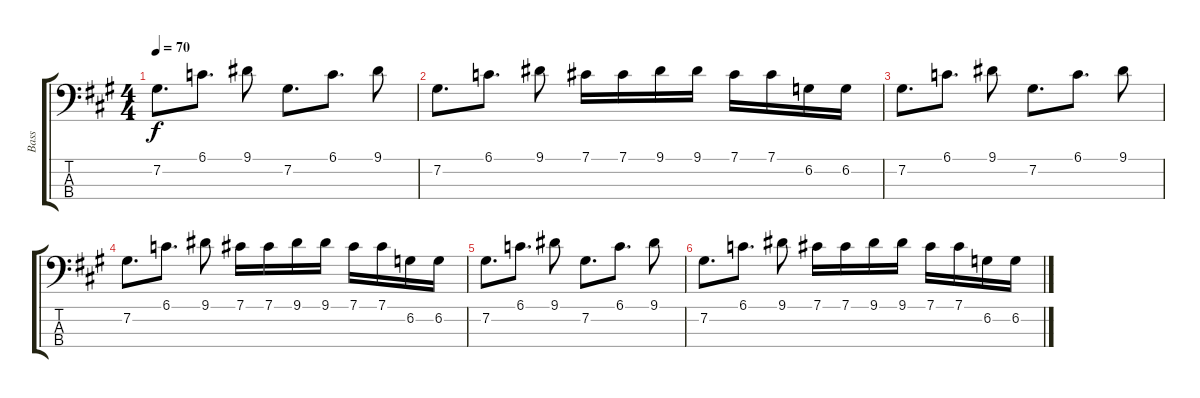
\track ("Bass" "Bass") {instrument electricbassfinger}
\staff {score tabs}
\tuning (Gb2 Db2 Ab1 Eb1) {hide}
\ts (4 4)
\tempo 70
\clef f4
\ks a
7.2.8{d dy f} 6.1.8{d} 9.1.8 7.2.8{d} 6.1.8{d} 9.1.8 |
7.2.8{d} 6.1.8{d} 9.1.8 7.1.16 7.1.16 9.1.16 9.1.16 7.1.16 7.1.16 6.2.16 6.2.16 |
7.2.8{d} 6.1.8{d} 9.1.8 7.2.8{d} 6.1.8{d} 9.1.8 |
7.2.8{d} 6.1.8{d} 9.1.8 7.1.16 7.1.16 9.1.16 9.1.16 7.1.16 7.1.16 6.2.16 6.2.16 |
7.2.8{d} 6.1.8{d} 9.1.8 7.2.8{d} 6.1.8{d} 9.1.8 |
7.2.8{d} 6.1.8{d} 9.1.8 7.1.16 7.1.16 9.1.16 9.1.16 7.1.16 7.1.16 6.2.16 6.2.16
